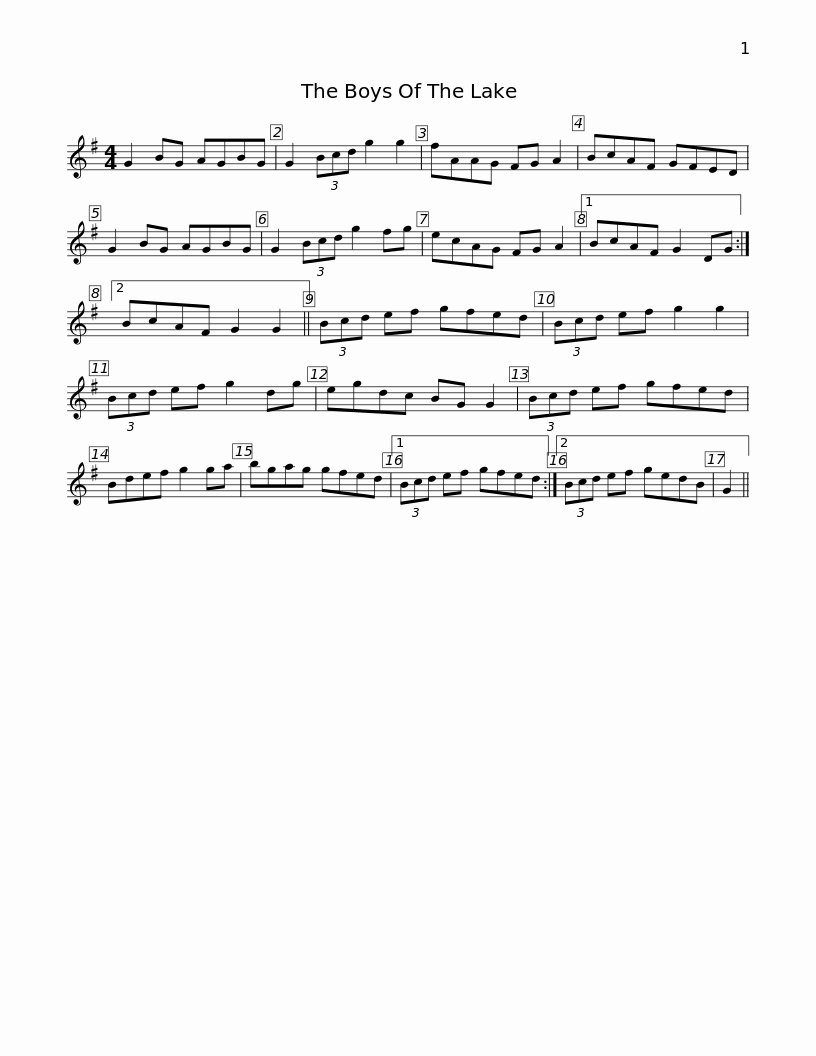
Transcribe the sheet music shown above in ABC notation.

X:1
L:1/8
M:4/4
I:linebreak $
K:G
V:1 treble
V:1
 G2 BG AGBG | G2 (3Bcd g2 g2 | fAAG FG A2 | BcAF GFED | G2 BG AGBG | %5
 G2 (3Bcd g2 fg |$ ecAG FG A2 |1 BcAF G2 DG :|2 BcAF G2 G2 || (3Bcd ef gfed | %10
 (3Bcd ef g2 g2 | (3Bcd ef g2 dg |$ egdc BG G2 | (3Bcd ef gfed | Bdef g2 ga | %15
 bgag gfed |1 (3Bcd ef gfed :|2$ (3Bcd ef gedB | G2 || %19
